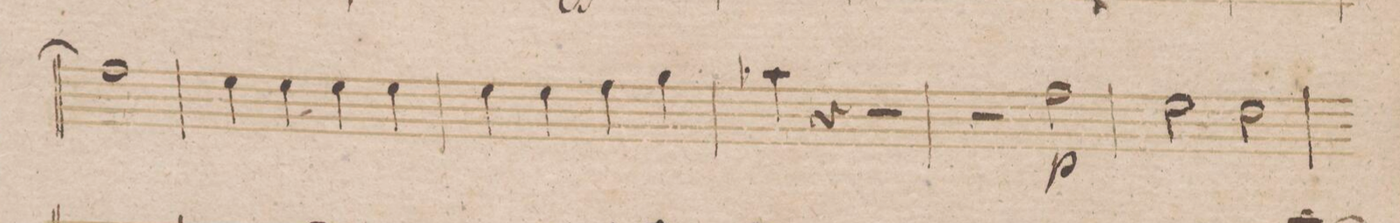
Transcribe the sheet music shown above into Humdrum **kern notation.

**kern	**dynam
*I"Oboe 1mo	*
*clefG2	*
*k[b-]	*
*met(c|)	*
*M2/2	*
1ff]	.
=15	=15
4ee\	.
4ee\	.
4ee\	.
4ee\	.
=16	=16
4ee\	.
4ee\	.
4ff\	.
4gg\	.
=17	=17
4aa-X\	.
4r	.
2r	.
=18	=18
2r	.
2ff\	p
=19	=19
2ee\	.
2dd\	.
=20	=20
*-	*-
